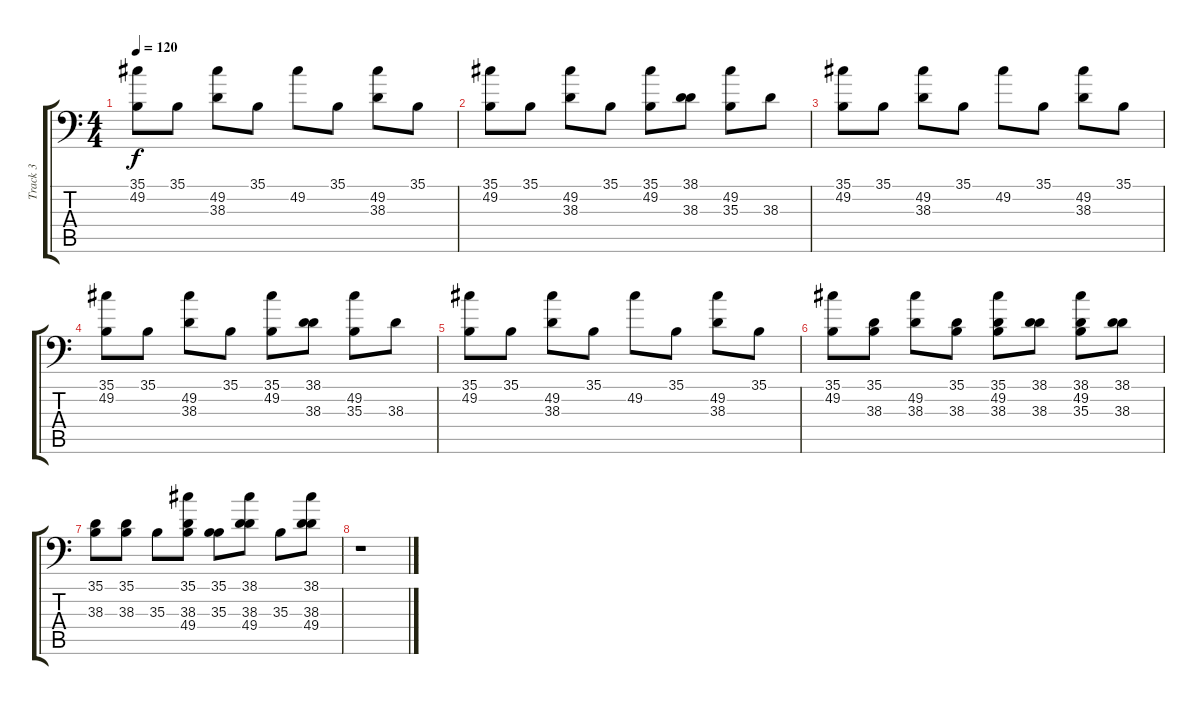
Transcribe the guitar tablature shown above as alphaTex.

\track ("Track 3" "Track 3") {instrument acousticgrandpiano}
\staff {score tabs}
\tuning (C-1 C-1 C-1 C-1 C-1 C-1) {hide}
\ts (4 4)
\tempo 120
\clef f4
\ks c
(35.1 49.2).8{dy f} 35.1.8 (49.2 38.3).8 35.1.8 49.2.8 35.1.8 (49.2 38.3).8 35.1.8 |
(35.1 49.2).8 35.1.8 (49.2 38.3).8 35.1.8 (35.1 49.2).8 (38.1 38.3).8 (49.2 35.3).8 38.3.8 |
(35.1 49.2).8 35.1.8 (49.2 38.3).8 35.1.8 49.2.8 35.1.8 (49.2 38.3).8 35.1.8 |
(35.1 49.2).8 35.1.8 (49.2 38.3).8 35.1.8 (35.1 49.2).8 (38.1 38.3).8 (49.2 35.3).8 38.3.8 |
(35.1 49.2).8 35.1.8 (49.2 38.3).8 35.1.8 49.2.8 35.1.8 (49.2 38.3).8 35.1.8 |
(35.1 49.2).8 (35.1 38.3).8 (49.2 38.3).8 (35.1 38.3).8 (35.1 49.2 38.3).8 (38.1 38.3).8 (38.1 49.2 35.3).8 (38.1 38.3).8 |
(35.1 38.3).8 (35.1 38.3).8 35.3.8 (35.1 38.3 49.4).8 (35.1 35.3).8 (38.1 38.3 49.4).8 35.3.8 (38.1 38.3 49.4).8 |
r.1
